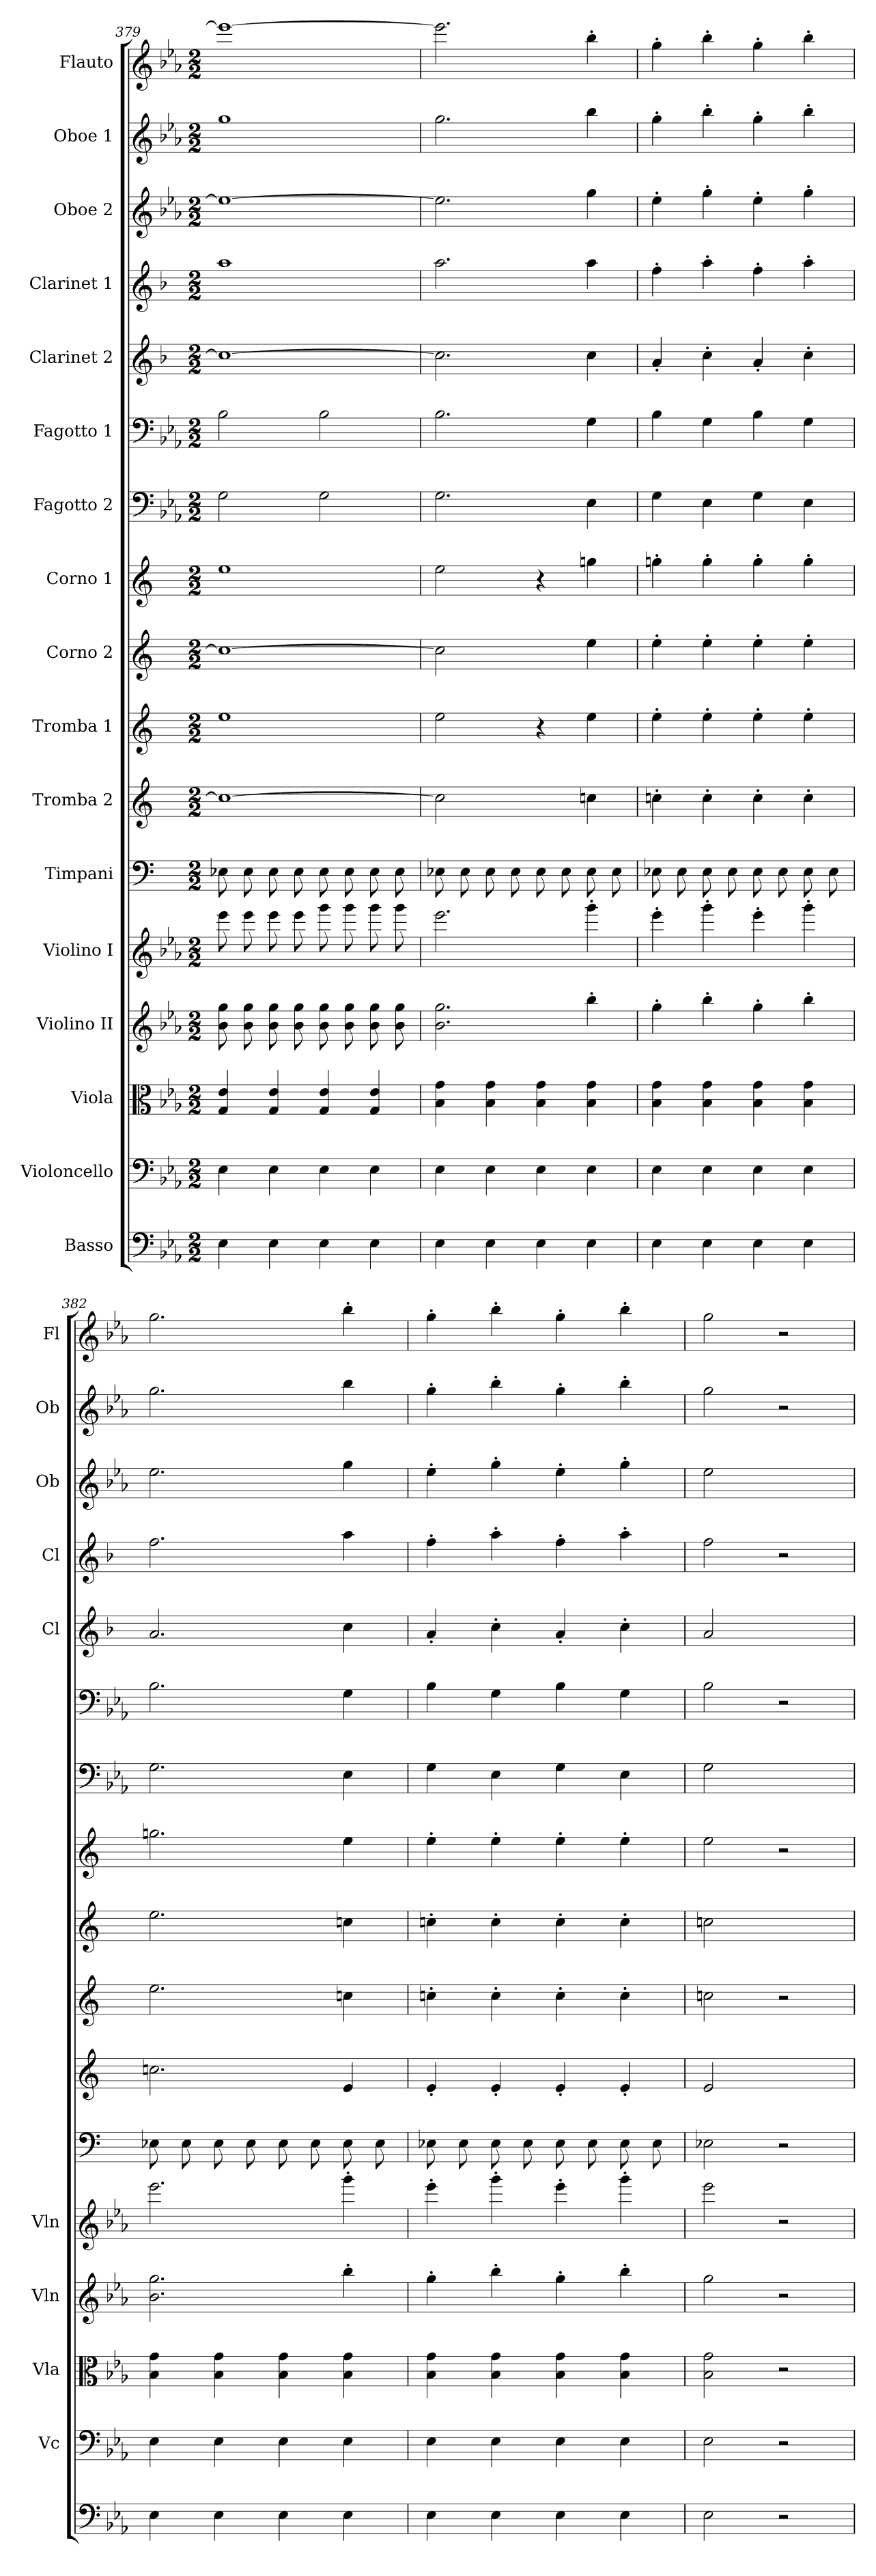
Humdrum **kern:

**kern	**kern	**kern	**kern	**kern	**kern	**kern	**kern	**kern	**kern	**kern	**kern	**kern	**kern	**kern	**kern	**kern
*part17	*part16	*part15	*part14	*part13	*part12	*part11	*part10	*part9	*part8	*part7	*part6	*part5	*part4	*part3	*part2	*part1
*staff17	*staff16	*staff15	*staff14	*staff13	*staff12	*staff11	*staff10	*staff9	*staff8	*staff7	*staff6	*staff5	*staff4	*staff3	*staff2	*staff1
*I"Basso	*I"Violoncello	*I"Viola	*I"Violino II	*I"Violino I	*I"Timpani	*I"Tromba 2	*I"Tromba 1	*I"Corno 2	*I"Corno 1	*I"Fagotto 2	*I"Fagotto 1	*I"Clarinet 2	*I"Clarinet 1	*I"Oboe 2	*I"Oboe 1	*I"Flauto
*	*I'Vc	*I'Vla	*I'Vln	*I'Vln	*	*	*	*	*	*	*	*I'Cl	*I'Cl	*I'Ob	*I'Ob	*I'Fl
*clefF4	*clefF4	*clefC3	*clefG2	*clefG2	*clefF4	*clefG2	*clefG2	*clefG2	*clefG2	*clefF4	*clefF4	*clefG2	*clefG2	*clefG2	*clefG2	*clefG2
*ITrd7c12	*	*	*	*	*	*ITrd-2c-3	*ITrd-2c-3	*ITrd5c9	*ITrd5c9	*	*	*ITrd1c2	*ITrd1c2	*	*	*
*k[b-e-a-]	*k[b-e-a-]	*k[b-e-a-]	*k[b-e-a-]	*k[b-e-a-]	*	*	*	*	*	*k[b-e-a-]	*k[b-e-a-]	*k[b-e-a-]	*k[b-e-a-]	*k[b-e-a-]	*k[b-e-a-]	*k[b-e-a-]
*M2/2	*M2/2	*M2/2	*M2/2	*M2/2	*M2/2	*M2/2	*M2/2	*M2/2	*M2/2	*M2/2	*M2/2	*M2/2	*M2/2	*M2/2	*M2/2	*M2/2
=379	=379	=379	=379	=379	=379	=379	=379	=379	=379	=379	=379	=379	=379	=379	=379	=379
4EE-	4E-	4G 4e-	8b- 8gg	8eee-	8E-X	1ee-_	1gg	1e-_	1g	2G	2B-	1b-_	1gg	1ee-_	1gg	1eee-_
.	.	.	8b- 8gg	8eee-	8E-	.	.	.	.	.	.	.	.	.	.	.
4EE-	4E-	4G 4e-	8b- 8gg	8eee-	8E-	.	.	.	.	.	.	.	.	.	.	.
.	.	.	8b- 8gg	8eee-	8E-	.	.	.	.	.	.	.	.	.	.	.
4EE-	4E-	4G 4e-	8b- 8gg	8ggg	8E-	.	.	.	.	2G	2B-	.	.	.	.	.
.	.	.	8b- 8gg	8ggg	8E-	.	.	.	.	.	.	.	.	.	.	.
4EE-	4E-	4G 4e-	8b- 8gg	8ggg	8E-	.	.	.	.	.	.	.	.	.	.	.
.	.	.	8b- 8gg	8ggg	8E-	.	.	.	.	.	.	.	.	.	.	.
=380	=380	=380	=380	=380	=380	=380	=380	=380	=380	=380	=380	=380	=380	=380	=380	=380
4EE-	4E-	4B- 4g	2.b- 2.gg	2.eee-	8E-X	2ee-]	2gg	2e-]	2g	2.G	2.B-	2.b-]	2.gg	2.ee-]	2.gg	2.eee-]
.	.	.	.	.	8E-	.	.	.	.	.	.	.	.	.	.	.
4EE-	4E-	4B- 4g	.	.	8E-	.	.	.	.	.	.	.	.	.	.	.
.	.	.	.	.	8E-	.	.	.	.	.	.	.	.	.	.	.
4EE-	4E-	4B- 4g	.	.	8E-	4ryy	4r	4ryy	4r	.	.	.	.	.	.	.
.	.	.	.	.	8E-	.	.	.	.	.	.	.	.	.	.	.
4EE-	4E-	4B- 4g	4bb-'	4ggg'	8E-	4ee-X	4gg	4g	4b-X	4E-	4G	4b-	4gg	4gg	4bb-	4bb-'
.	.	.	.	.	8E-	.	.	.	.	.	.	.	.	.	.	.
=381	=381	=381	=381	=381	=381	=381	=381	=381	=381	=381	=381	=381	=381	=381	=381	=381
4EE-	4E-	4B- 4g	4gg'	4eee-'	8E-X	4ee-X'	4gg'	4g'	4b-X'	4G	4B-	4g'	4ee-'	4ee-'	4gg'	4gg'
.	.	.	.	.	8E-	.	.	.	.	.	.	.	.	.	.	.
4EE-	4E-	4B- 4g	4bb-'	4ggg'	8E-	4ee-'	4gg'	4g'	4b-'	4E-	4G	4b-'	4gg'	4gg'	4bb-'	4bb-'
.	.	.	.	.	8E-	.	.	.	.	.	.	.	.	.	.	.
4EE-	4E-	4B- 4g	4gg'	4eee-'	8E-	4ee-'	4gg'	4g'	4b-'	4G	4B-	4g'	4ee-'	4ee-'	4gg'	4gg'
.	.	.	.	.	8E-	.	.	.	.	.	.	.	.	.	.	.
4EE-	4E-	4B- 4g	4bb-'	4ggg'	8E-	4ee-'	4gg'	4g'	4b-'	4E-	4G	4b-'	4gg'	4gg'	4bb-'	4bb-'
.	.	.	.	.	8E-	.	.	.	.	.	.	.	.	.	.	.
=382	=382	=382	=382	=382	=382	=382	=382	=382	=382	=382	=382	=382	=382	=382	=382	=382
4EE-	4E-	4B- 4g	2.b- 2.gg	2.eee-	8E-X	2.ee-X	2.gg	2.g	2.b-X	2.G	2.B-	2.g	2.ee-	2.ee-	2.gg	2.gg
.	.	.	.	.	8E-	.	.	.	.	.	.	.	.	.	.	.
4EE-	4E-	4B- 4g	.	.	8E-	.	.	.	.	.	.	.	.	.	.	.
.	.	.	.	.	8E-	.	.	.	.	.	.	.	.	.	.	.
4EE-	4E-	4B- 4g	.	.	8E-	.	.	.	.	.	.	.	.	.	.	.
.	.	.	.	.	8E-	.	.	.	.	.	.	.	.	.	.	.
4EE-	4E-	4B- 4g	4bb-'	4ggg'	8E-	4g	4ee-X	4e-X	4g	4E-	4G	4b-	4gg	4gg	4bb-	4bb-'
.	.	.	.	.	8E-	.	.	.	.	.	.	.	.	.	.	.
=383	=383	=383	=383	=383	=383	=383	=383	=383	=383	=383	=383	=383	=383	=383	=383	=383
4EE-	4E-	4B- 4g	4gg'	4eee-'	8E-X	4g'	4ee-X'	4e-X'	4g'	4G	4B-	4g'	4ee-'	4ee-'	4gg'	4gg'
.	.	.	.	.	8E-	.	.	.	.	.	.	.	.	.	.	.
4EE-	4E-	4B- 4g	4bb-'	4ggg'	8E-	4g'	4ee-'	4e-'	4g'	4E-	4G	4b-'	4gg'	4gg'	4bb-'	4bb-'
.	.	.	.	.	8E-	.	.	.	.	.	.	.	.	.	.	.
4EE-	4E-	4B- 4g	4gg'	4eee-'	8E-	4g'	4ee-'	4e-'	4g'	4G	4B-	4g'	4ee-'	4ee-'	4gg'	4gg'
.	.	.	.	.	8E-	.	.	.	.	.	.	.	.	.	.	.
4EE-	4E-	4B- 4g	4bb-'	4ggg'	8E-	4g'	4ee-'	4e-'	4g'	4E-	4G	4b-'	4gg'	4gg'	4bb-'	4bb-'
.	.	.	.	.	8E-	.	.	.	.	.	.	.	.	.	.	.
=384	=384	=384	=384	=384	=384	=384	=384	=384	=384	=384	=384	=384	=384	=384	=384	=384
2EE-	2E-	2B- 2g	2gg	2eee-	2E-X	2g	2ee-X	2e-X	2g	2G	2B-	2g	2ee-	2ee-	2gg	2gg
2r	2r	2r	2r	2r	2r	2ryy	2r	2ryy	2r	2ryy	2r	2ryy	2r	2ryy	2r	2r
=	=	=	=	=	=	=	=	=	=	=	=	=	=	=	=	=
*-	*-	*-	*-	*-	*-	*-	*-	*-	*-	*-	*-	*-	*-	*-	*-	*-
